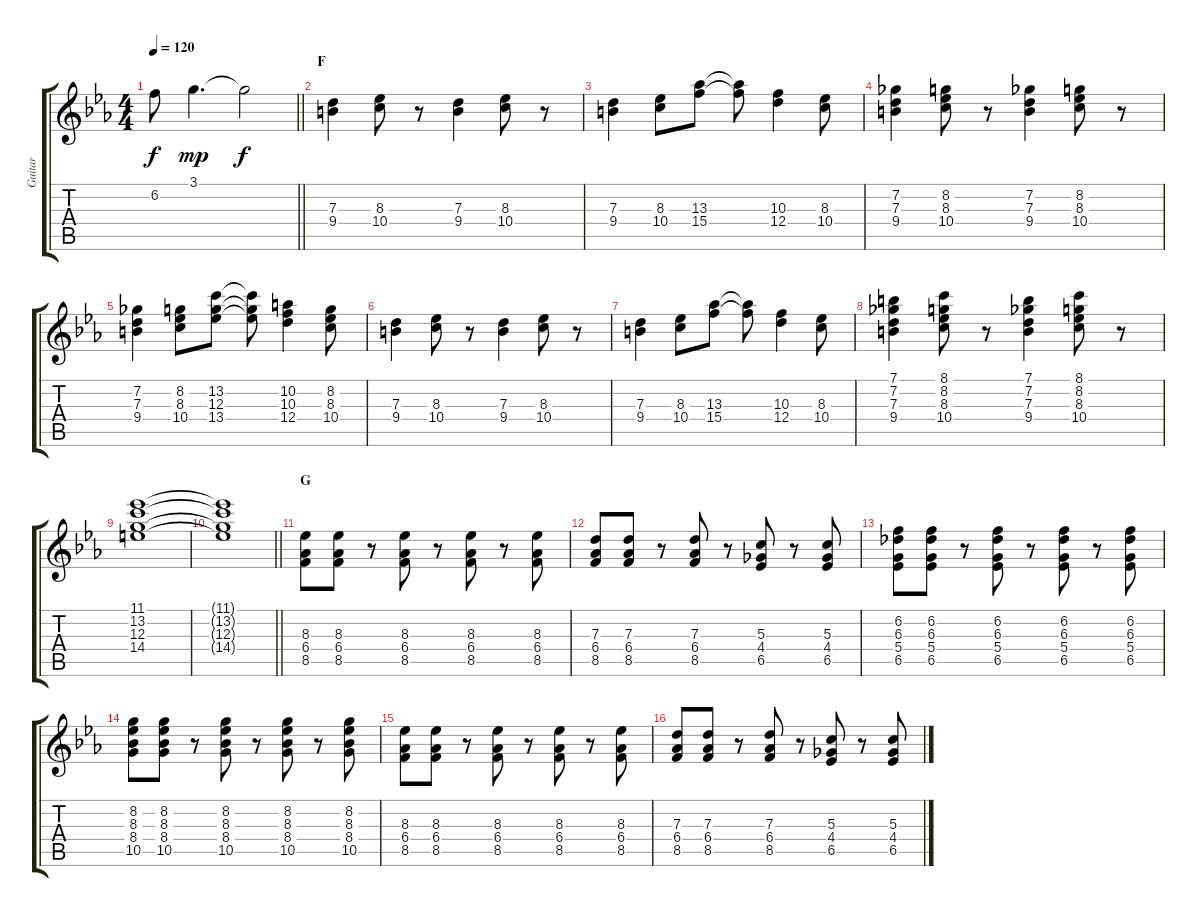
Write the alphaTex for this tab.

\track ("Guitar" "Guitar") {instrument electricguitarjazz}
\staff {score tabs}
\tuning (E4 B3 G3 D3 A2 E2) {hide}
\ts (4 4)
\tempo 120
\clef g2
\barLineRight lightlight
\ks eb
6.2{t}.8{dy f} 3.1.4{d dy mp} 3.1{t}.2{dy f} |
\section ("" "F")
(7.3 9.4).4 (8.3 10.4).8 r.8 (7.3 9.4).4 (8.3 10.4).8 r.8 |
(7.3 9.4).4 (8.3 10.4).8 (13.3 15.4).8 (13.3{t} 15.4{t}).8 (10.3 12.4).4 (8.3 10.4).8 |
(7.2 7.3 9.4).4 (8.2 8.3 10.4).8 r.8 (7.2 7.3 9.4).4 (8.2 8.3 10.4).8 r.8 |
(7.2 7.3 9.4).4 (8.2 8.3 10.4).8 (13.2 12.3 13.4).8 (13.2{t} 12.3{t} 13.4{t}).8 (10.2 10.3 12.4).4 (8.2 8.3 10.4).8 |
(7.3 9.4).4 (8.3 10.4).8 r.8 (7.3 9.4).4 (8.3 10.4).8 r.8 |
(7.3 9.4).4 (8.3 10.4).8 (13.3 15.4).8 (13.3{t} 15.4{t}).8 (10.3 12.4).4 (8.3 10.4).8 |
(7.1 7.2 7.3 9.4).4 (8.1 8.2 8.3 10.4).8 r.8 (7.1 7.2 7.3 9.4).4 (8.1 8.2 8.3 10.4).8 r.8 |
(11.1 13.2 12.3 14.4).1 |
\barLineRight lightlight
(11.1{t} 13.2{t} 12.3{t} 14.4{t}).1 |
\section ("" "G")
(8.3 6.4 8.5).8 (8.3 6.4 8.5).8 r.8 (8.3 6.4 8.5).8 r.8 (8.3 6.4 8.5).8 r.8 (8.3 6.4 8.5).8 |
(7.3 6.4 8.5).8 (7.3 6.4 8.5).8 r.8 (7.3 6.4 8.5).8 r.8 (5.3 4.4 6.5).8 r.8 (5.3 4.4 6.5).8 |
(6.2 6.3 5.4 6.5).8 (6.2 6.3 5.4 6.5).8 r.8 (6.2 6.3 5.4 6.5).8 r.8 (6.2 6.3 5.4 6.5).8 r.8 (6.2 6.3 5.4 6.5).8 |
(8.2 8.3 8.4 10.5).8 (8.2 8.3 8.4 10.5).8 r.8 (8.2 8.3 8.4 10.5).8 r.8 (8.2 8.3 8.4 10.5).8 r.8 (8.2 8.3 8.4 10.5).8 |
(8.3 6.4 8.5).8 (8.3 6.4 8.5).8 r.8 (8.3 6.4 8.5).8 r.8 (8.3 6.4 8.5).8 r.8 (8.3 6.4 8.5).8 |
(7.3 6.4 8.5).8 (7.3 6.4 8.5).8 r.8 (7.3 6.4 8.5).8 r.8 (5.3 4.4 6.5).8 r.8 (5.3 4.4 6.5).8
